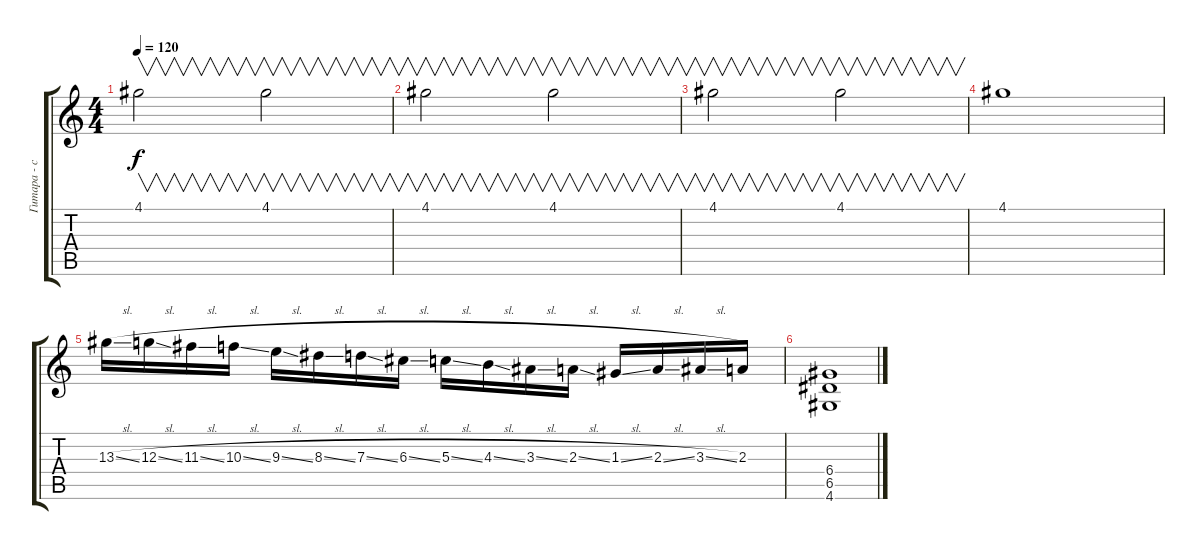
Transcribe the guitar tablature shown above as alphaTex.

\track ("Гитара - соло" "Гитара - с") {instrument overdrivenguitar}
\staff {score tabs}
\tuning (E4 B3 G3 D3 A2 E2) {hide}
\ts (4 4)
\tempo 120
\clef g2
\ks c
4.1.2{v dy f} 4.1.2{v} |
4.1.2{v} 4.1.2{v} |
4.1.2{v} 4.1.2{v} |
4.1.1 |
13.3{sl}.16 12.3{sl}.16 11.3{sl}.16 10.3{sl}.16 9.3{sl}.16 8.3{sl}.16 7.3{sl}.16 6.3{sl}.16 5.3{sl}.16 4.3{sl}.16 3.3{sl}.16 2.3{sl}.16 1.3{sl}.16 2.3{sl}.16 3.3{sl}.16 2.3.16 |
(6.4 6.5 4.6).1
